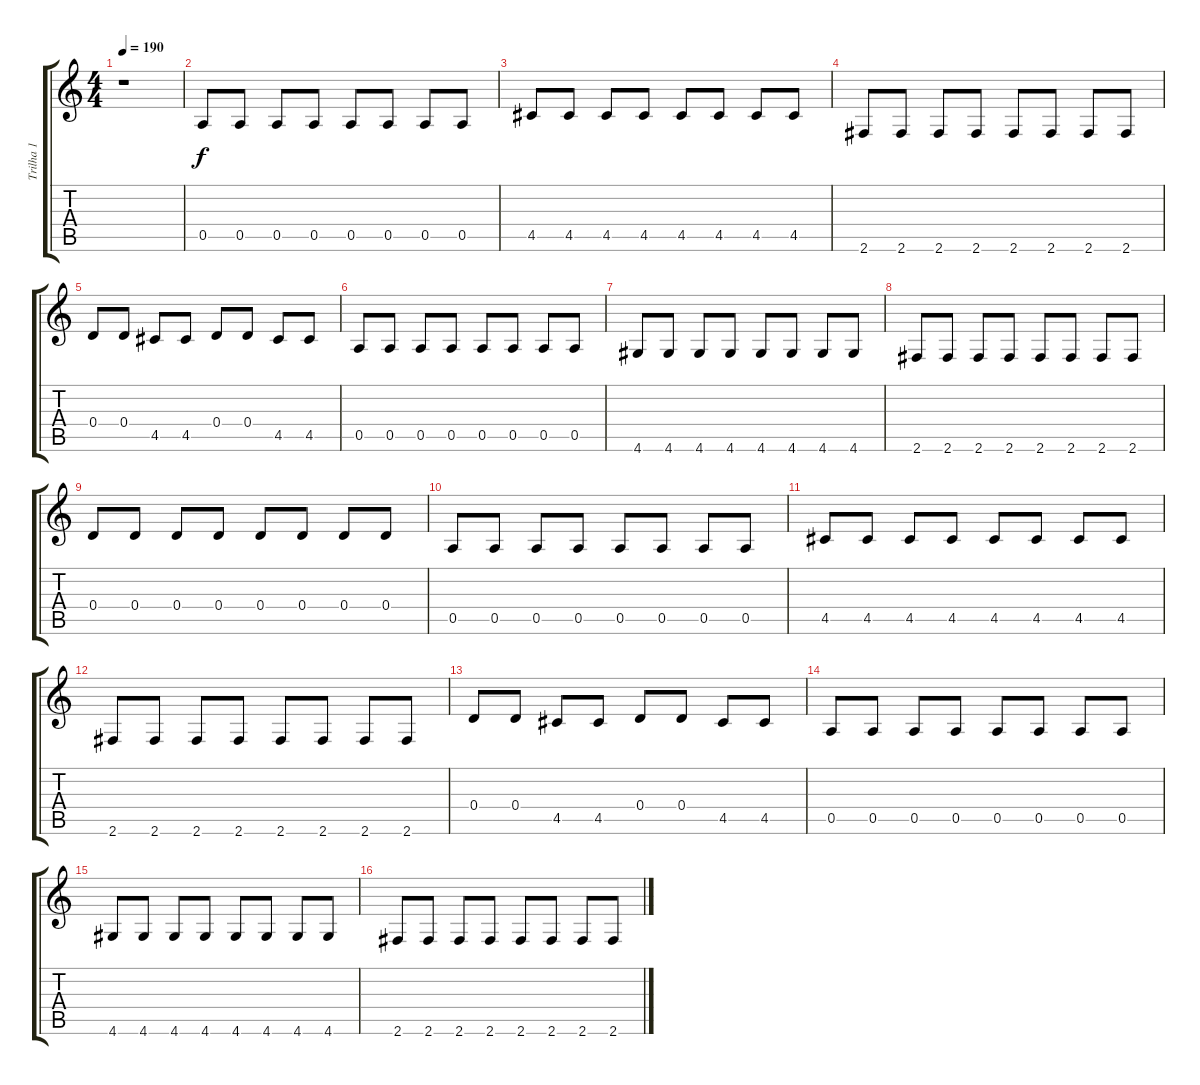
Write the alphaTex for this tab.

\track ("Trilha 1" "Trilha 1") {instrument distortionguitar}
\staff {score tabs}
\tuning (E4 B3 G3 D3 A2 E2) {hide}
\ts (4 4)
\tempo 190
\clef g2
\ks c
r.1{dy f instrument distortionguitar} |
0.5.8 0.5.8 0.5.8 0.5.8 0.5.8 0.5.8 0.5.8 0.5.8 |
4.5.8 4.5.8 4.5.8 4.5.8 4.5.8 4.5.8 4.5.8 4.5.8 |
2.6.8 2.6.8 2.6.8 2.6.8 2.6.8 2.6.8 2.6.8 2.6.8 |
0.4.8 0.4.8 4.5.8 4.5.8 0.4.8 0.4.8 4.5.8 4.5.8 |
0.5.8 0.5.8 0.5.8 0.5.8 0.5.8 0.5.8 0.5.8 0.5.8 |
4.6.8 4.6.8 4.6.8 4.6.8 4.6.8 4.6.8 4.6.8 4.6.8 |
2.6.8 2.6.8 2.6.8 2.6.8 2.6.8 2.6.8 2.6.8 2.6.8 |
0.4.8 0.4.8 0.4.8 0.4.8 0.4.8 0.4.8 0.4.8 0.4.8 |
0.5.8 0.5.8 0.5.8 0.5.8 0.5.8 0.5.8 0.5.8 0.5.8 |
4.5.8 4.5.8 4.5.8 4.5.8 4.5.8 4.5.8 4.5.8 4.5.8 |
2.6.8 2.6.8 2.6.8 2.6.8 2.6.8 2.6.8 2.6.8 2.6.8 |
0.4.8 0.4.8 4.5.8 4.5.8 0.4.8 0.4.8 4.5.8 4.5.8 |
0.5.8 0.5.8 0.5.8 0.5.8 0.5.8 0.5.8 0.5.8 0.5.8 |
4.6.8 4.6.8 4.6.8 4.6.8 4.6.8 4.6.8 4.6.8 4.6.8 |
2.6.8 2.6.8 2.6.8 2.6.8 2.6.8 2.6.8 2.6.8 2.6.8
